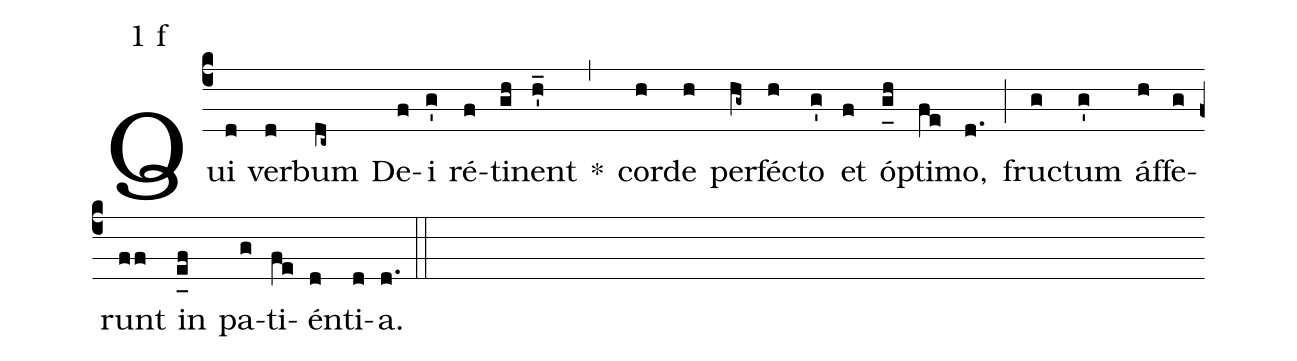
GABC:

mode:1 f;
%%
(c4) Qui(d) ver(d)bum(dc~) De(f)i(g') ré(f)ti(gh)nent(h'_) *(,) cor(h)de(h) per(hg~)fé(h)cto(g') et(f) ó(g_[uh:l]h)pti(fe)mo,(d.) (;) fru(g)ctum(g') áf(h)fe(g)runt(ff) in(e_[uh:l]f) pa(g)ti(fe)én(d)ti(d)a.(d.) (::)
